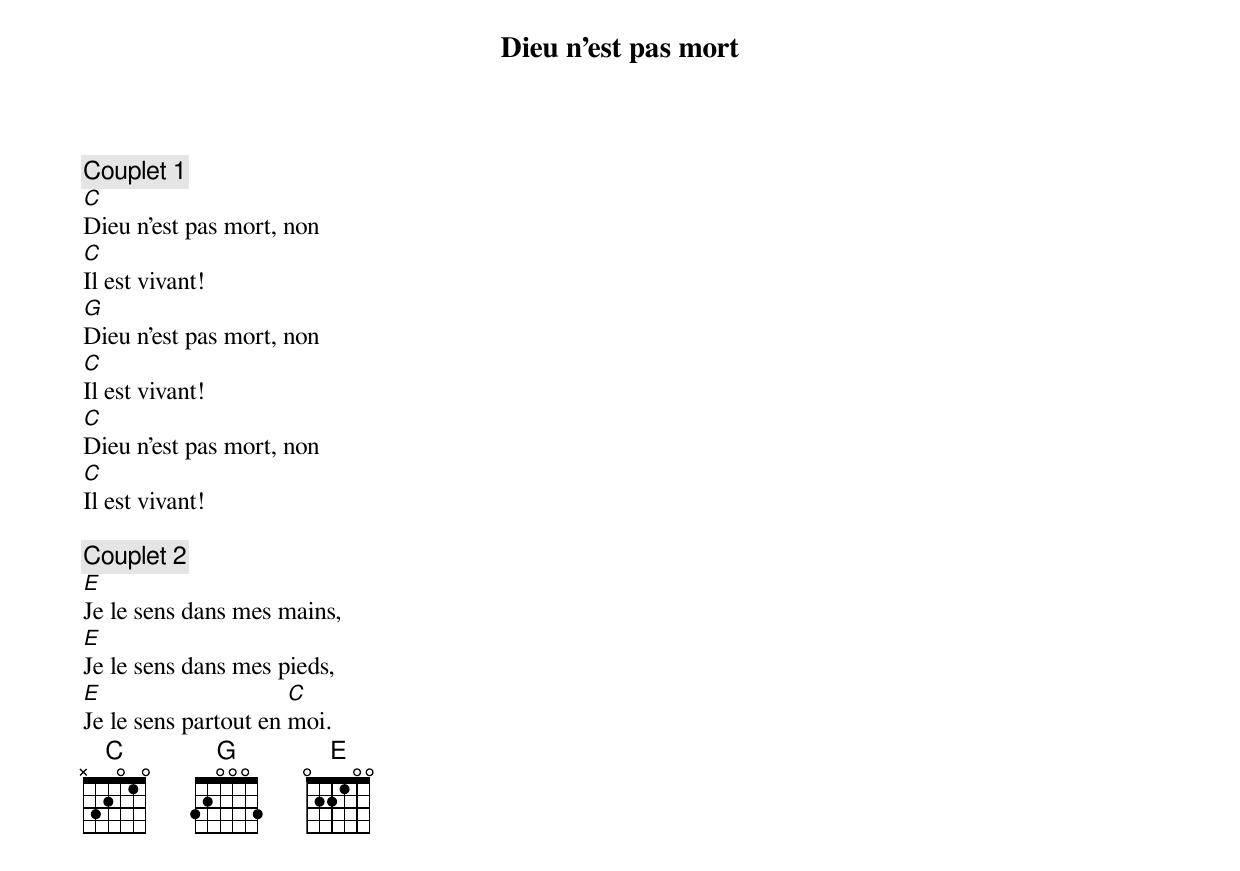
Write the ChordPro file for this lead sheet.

{title: Dieu n’est pas mort}
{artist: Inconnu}
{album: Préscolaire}

{comment: Couplet 1}
[C]Dieu n’est pas mort, non
[C]Il est vivant!
[G]Dieu n’est pas mort, non
[C]Il est vivant!
[C]Dieu n’est pas mort, non
[C]Il est vivant!

{comment: Couplet 2}
[E]Je le sens dans mes mains,
[E]Je le sens dans mes pieds,
[E]Je le sens partout en [C]moi.
